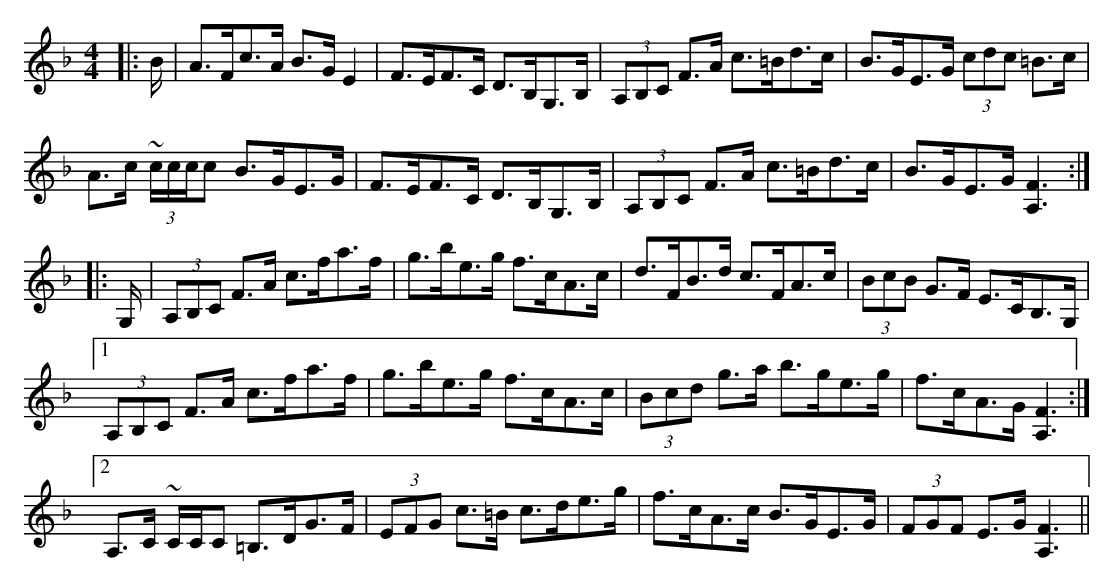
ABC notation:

X:1
M:4/4
K:F
|:B/|A>Fc>A B>G E2|F>EF>C D>B,G,>B,|(3A,B,C F>A c>=Bd>c|B>GE>G (3cdc =B>c|
A>c ~(3c/c/c/c B>GE>G|F>EF>C D>B,G,>B,|(3A,B,C F>A c>=Bd>c|B>GE>G [F3A,3]:|
|:G,/|(3A,B,C F>A c>fa>f|g>be>g f>cA>c|d>FB>d c>FA>c|(3BcB G>F E>CB,>G,|
[1 (3A,B,C F>A c>fa>f|g>be>g f>cA>c|(3Bcd g>a b>ge>g|f>cA>G [A,3F3]:|
[2 A,>C ~C/C/C =B,>DG>F|(3EFG c>=B c>de>g|f>cA>c B>GE>G|(3FGF E>G [F3A,3]||
